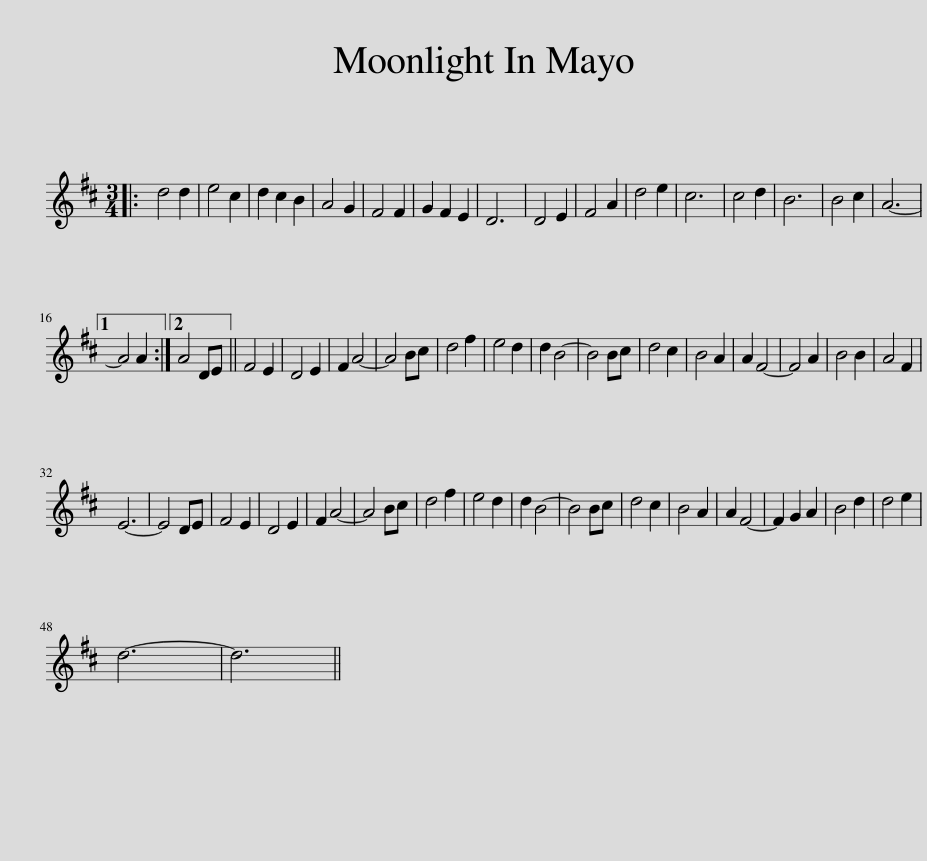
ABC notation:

X:1
L:1/8
M:3/4
I:linebreak $
K:D
V:1 treble
V:1
|: d4 d2 | e4 c2 | d2 c2 B2 | A4 G2 | F4 F2 | %5
 G2 F2 E2 | D6 | D4 E2 | F4 A2 | d4 e2 | %10
 c6 | c4 d2 | B6 | B4 c2 | A6- |1$ %15
 A4 A2 :|2 A4 DE || F4 E2 | D4 E2 | F2 A4- | %20
 A4 Bc | d4 f2 | e4 d2 | d2 B4- | B4 Bc | %25
 d4 c2 | B4 A2 | A2 F4- | F4 A2 | B4 B2 | %30
 A4 F2 |$ E6- | E4 DE | F4 E2 | D4 E2 | %35
 F2 A4- | A4 Bc | d4 f2 | e4 d2 | d2 B4- | %40
 B4 Bc | d4 c2 | B4 A2 | A2 F4- | F2 G2 A2 | %45
 B4 d2 | d4 e2 |$ d6- | d6 || %49
